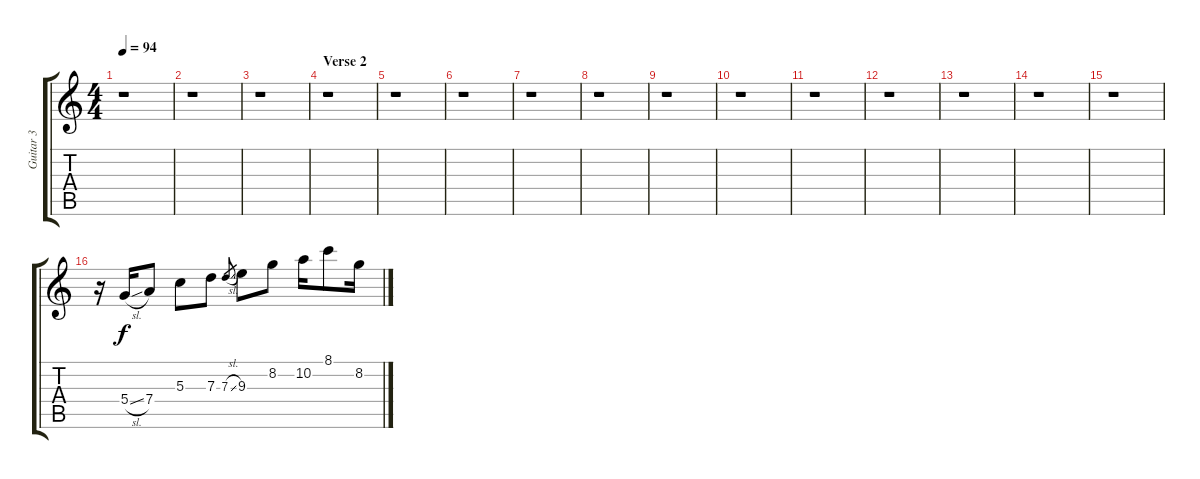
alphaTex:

\track ("Guitar 3" "Guitar 3") {instrument electricguitarjazz}
\staff {score tabs}
\tuning (E4 B3 G3 D3 A2 E2) {hide}
\ts (4 4)
\tempo 94
\clef g2
\ks c
r.1{dy f} |
r.1 |
r.1 |
\section ("" "Verse 2")
r.1 |
r.1 |
r.1 |
r.1 |
r.1 |
r.1 |
r.1 |
r.1 |
r.1 |
r.1 |
r.1 |
r.1 |
r.16 5.4{sl}.16 7.4.8 5.3.8 7.3.8 7.3{sl}.8{gr} 9.3.8 8.2.8 10.2.16 8.1.8 8.2.16
